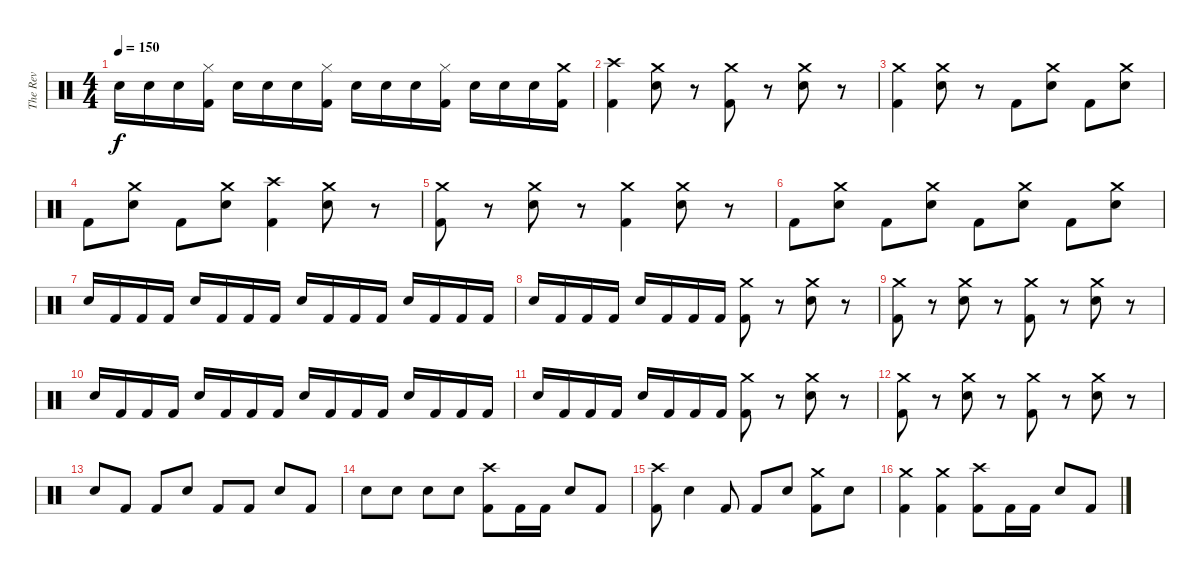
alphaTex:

\track ("The Rev" "The Rev") {instrument percussion}
\staff {score}
\articulation defaults
\ts (4 4)
\tempo 150
\clef neutral
\ks c "Snare (hit) 2".16{dy f} "Snare (hit) 2".16 "Snare (hit) 2".16
("Hi-Hat (closed)" "Kick (hit) 2").16 "Snare (hit) 2".16 "Snare (hit) 2".16 "Snare (hit) 2".16 ("Hi-Hat (closed)" "Kick (hit) 2").16 "Snare (hit) 2".16 "Snare (hit) 2".16 "Snare (hit) 2".16 ("Hi-Hat (closed)" "Kick (hit) 2").16 "Snare (hit) 2".16 "Snare (hit) 2".16 "Snare (hit) 2".16 ("Crash medium (hit)" "Kick (hit) 2").16 |
("Crash high (hit)" "Kick (hit) 2").4 ("Crash medium (hit)" "Snare (hit) 2").8 r.8 ("Crash medium (hit)" "Kick (hit) 2").8 r.8 ("Crash medium (hit)" "Snare (hit) 2").8 r.8 |
("Crash medium (hit)" "Kick (hit) 2").4 ("Crash medium (hit)" "Snare (hit) 2").8 r.8 "Kick (hit) 2".8 ("Crash medium (hit)" "Snare (hit) 2").8 "Kick (hit) 2".8 ("Crash medium (hit)" "Snare (hit) 2").8 |
"Kick (hit) 2".8 ("Crash medium (hit)" "Snare (hit) 2").8 "Kick (hit) 2".8 ("Crash medium (hit)" "Snare (hit) 2").8 ("Crash high (hit)" "Kick (hit) 2").4 ("Crash medium (hit)" "Snare (hit) 2").8 r.8 |
("Crash medium (hit)" "Kick (hit) 2").8 r.8 ("Crash medium (hit)" "Snare (hit) 2").8 r.8 ("Crash medium (hit)" "Kick (hit) 2").4 ("Crash medium (hit)" "Snare (hit) 2").8 r.8 |
"Kick (hit) 2".8 ("Crash medium (hit)" "Snare (hit) 2").8 "Kick (hit) 2".8 ("Crash medium (hit)" "Snare (hit) 2").8 "Kick (hit) 2".8 ("Crash medium (hit)" "Snare (hit) 2").8 "Kick (hit) 2".8 ("Crash medium (hit)" "Snare (hit) 2").8 |
"Snare (hit) 2".16 "Kick (hit) 2".16 "Kick (hit) 2".16 "Kick (hit) 2".16 "Snare (hit) 2".16 "Kick (hit) 2".16 "Kick (hit) 2".16 "Kick (hit) 2".16 "Snare (hit) 2".16 "Kick (hit) 2".16 "Kick (hit) 2".16 "Kick (hit) 2".16 "Snare (hit) 2".16 "Kick (hit) 2".16 "Kick (hit) 2".16 "Kick (hit) 2".16 |
"Snare (hit) 2".16 "Kick (hit) 2".16 "Kick (hit) 2".16 "Kick (hit) 2".16 "Snare (hit) 2".16 "Kick (hit) 2".16 "Kick (hit) 2".16 "Kick (hit) 2".16 ("Crash medium (hit)" "Kick (hit) 2").8 r.8 ("Crash medium (hit)" "Snare (hit) 2").8 r.8 |
("Crash medium (hit)" "Kick (hit) 2").8 r.8 ("Crash medium (hit)" "Snare (hit) 2").8 r.8 ("Crash medium (hit)" "Kick (hit) 2").8 r.8 ("Crash medium (hit)" "Snare (hit) 2").8 r.8 |
"Snare (hit) 2".16 "Kick (hit) 2".16 "Kick (hit) 2".16 "Kick (hit) 2".16 "Snare (hit) 2".16 "Kick (hit) 2".16 "Kick (hit) 2".16 "Kick (hit) 2".16 "Snare (hit) 2".16 "Kick (hit) 2".16 "Kick (hit) 2".16 "Kick (hit) 2".16 "Snare (hit) 2".16 "Kick (hit) 2".16 "Kick (hit) 2".16 "Kick (hit) 2".16 |
"Snare (hit) 2".16 "Kick (hit) 2".16 "Kick (hit) 2".16 "Kick (hit) 2".16 "Snare (hit) 2".16 "Kick (hit) 2".16 "Kick (hit) 2".16 "Kick (hit) 2".16 ("Crash medium (hit)" "Kick (hit) 2").8 r.8 ("Crash medium (hit)" "Snare (hit) 2").8 r.8 |
("Crash medium (hit)" "Kick (hit) 2").8 r.8 ("Crash medium (hit)" "Snare (hit) 2").8 r.8 ("Crash medium (hit)" "Kick (hit) 2").8 r.8 ("Crash medium (hit)" "Snare (hit) 2").8 r.8 |
"Snare (hit) 2".8 "Kick (hit) 2".8 "Kick (hit) 2".8 "Snare (hit) 2".8 "Kick (hit) 2".8 "Kick (hit) 2".8 "Snare (hit) 2".8 "Kick (hit) 2".8 |
"Snare (hit) 2".8 "Snare (hit) 2".8 "Snare (hit) 2".8 "Snare (hit) 2".8 ("Crash high (hit)" "Kick (hit) 2").8 "Kick (hit) 2".16 "Kick (hit) 2".16 "Snare (hit) 2".8 "Kick (hit) 2".8 |
("Crash high (hit)" "Kick (hit) 2").8 "Snare (hit) 2".4 "Kick (hit) 2".8 "Kick (hit) 2".8 "Snare (hit) 2".8 ("Crash medium (hit)" "Kick (hit) 2").8 "Snare (hit) 2".8 |
("Crash medium (hit)" "Kick (hit) 2").4 ("Crash medium (hit)" "Kick (hit) 2").4 ("Crash high (hit)" "Kick (hit) 2").8 "Kick (hit) 2".16 "Kick (hit) 2".16 "Snare (hit) 2".8 "Kick (hit) 2".8
